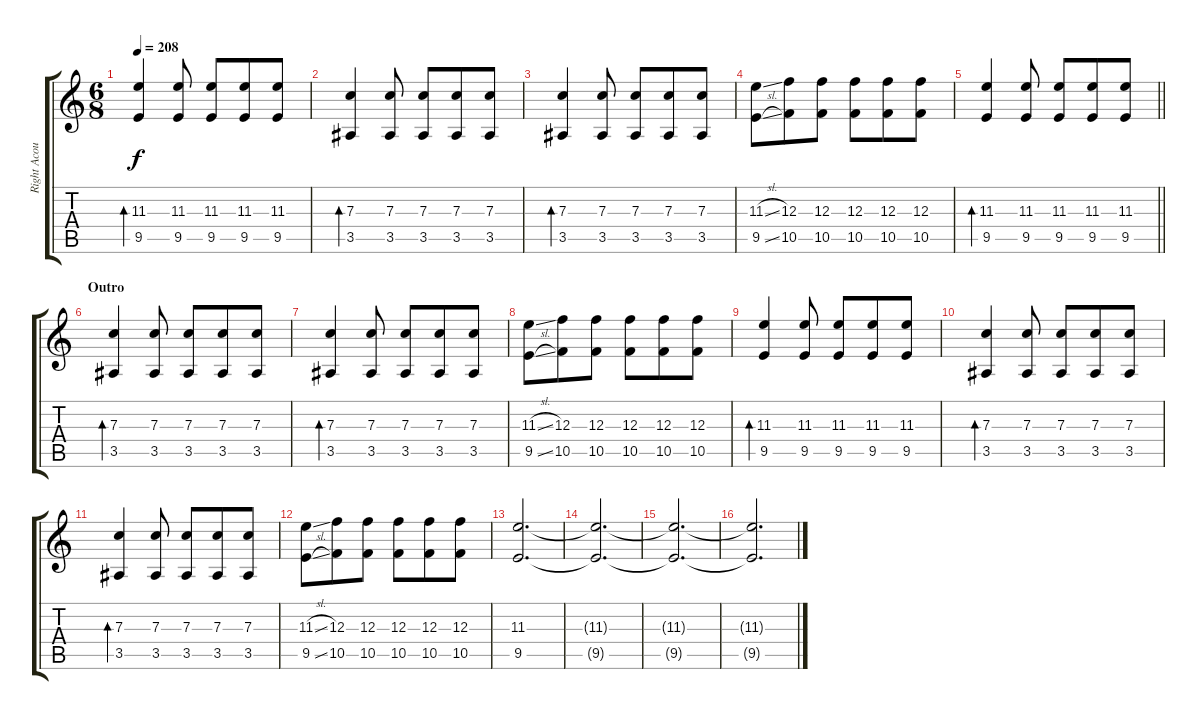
\track ("Right Acoustic Guitar" "Right Acou") {instrument acousticguitarsteel}
\staff {score tabs}
\tuning (D4 A3 F3 C3 G2 D2) {hide}
\ts (6 8)
\tempo 208
\clef g2
\ks c
(11.3 9.5).4{bd 480 dy f} (11.3 9.5).8 (11.3 9.5).8 (11.3 9.5).8 (11.3 9.5).8 |
(7.3 3.5).4{bd 480} (7.3 3.5).8 (7.3 3.5).8 (7.3 3.5).8 (7.3 3.5).8 |
(7.3 3.5).4{bd 480} (7.3 3.5).8 (7.3 3.5).8 (7.3 3.5).8 (7.3 3.5).8 |
(11.3{sl} 9.5{sl}).8 (12.3 10.5).8 (12.3 10.5).8 (12.3 10.5).8 (12.3 10.5).8 (12.3 10.5).8 |
\barLineRight lightlight
(11.3 9.5).4{bd 480} (11.3 9.5).8 (11.3 9.5).8 (11.3 9.5).8 (11.3 9.5).8 |
\section ("" "Outro")
(7.3 3.5).4{bd 480} (7.3 3.5).8 (7.3 3.5).8 (7.3 3.5).8 (7.3 3.5).8 |
(7.3 3.5).4{bd 480} (7.3 3.5).8 (7.3 3.5).8 (7.3 3.5).8 (7.3 3.5).8 |
(11.3{sl} 9.5{sl}).8 (12.3 10.5).8 (12.3 10.5).8 (12.3 10.5).8 (12.3 10.5).8 (12.3 10.5).8 |
(11.3 9.5).4{bd 480} (11.3 9.5).8 (11.3 9.5).8 (11.3 9.5).8 (11.3 9.5).8 |
(7.3 3.5).4{bd 480} (7.3 3.5).8 (7.3 3.5).8 (7.3 3.5).8 (7.3 3.5).8 |
(7.3 3.5).4{bd 480} (7.3 3.5).8 (7.3 3.5).8 (7.3 3.5).8 (7.3 3.5).8 |
(11.3{sl} 9.5{sl}).8 (12.3 10.5).8 (12.3 10.5).8 (12.3 10.5).8 (12.3 10.5).8 (12.3 10.5).8 |
(11.3 9.5).2{d} |
(11.3{t} 9.5{t}).2{d} |
(11.3{t} 9.5{t}).2{d} |
(11.3{t} 9.5{t}).2{d}
